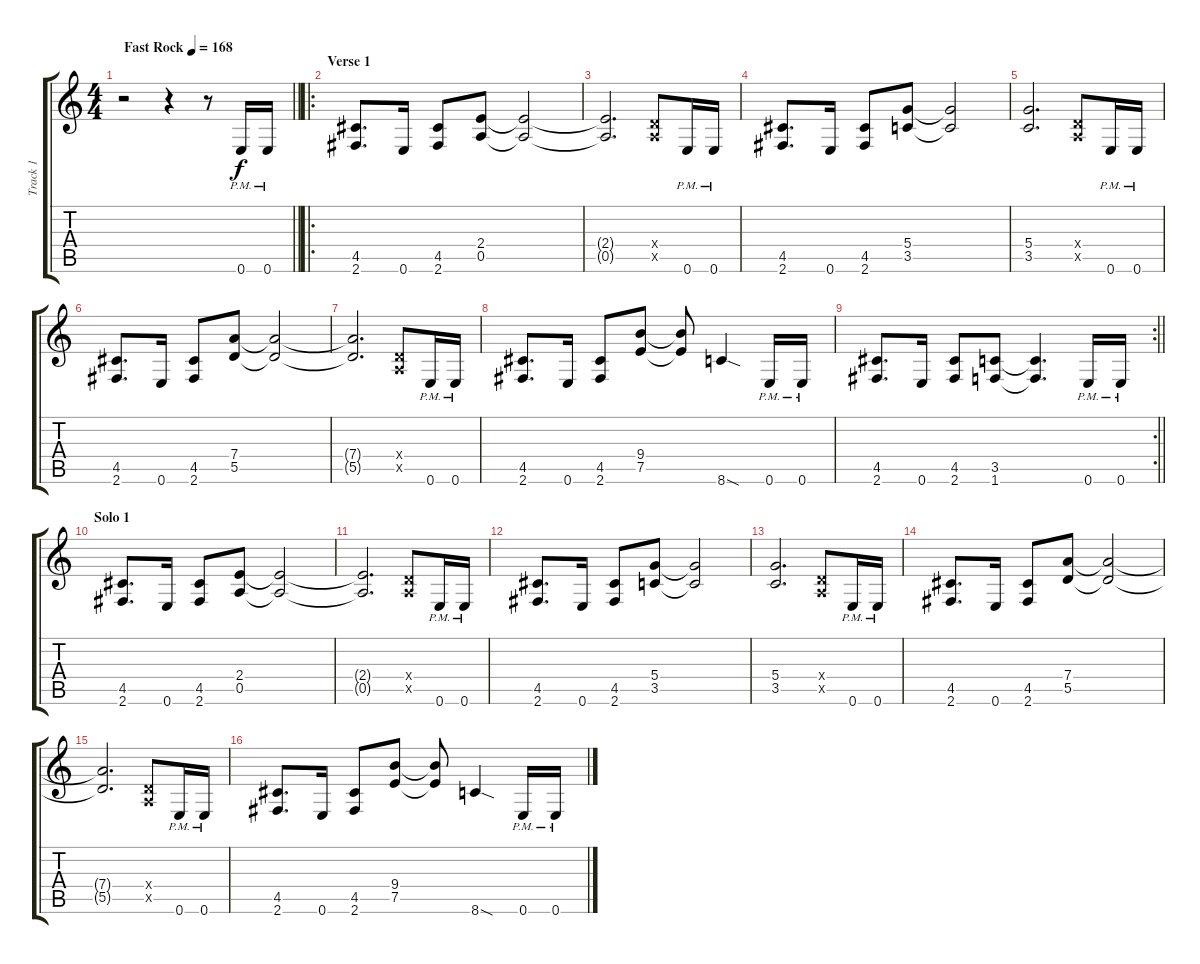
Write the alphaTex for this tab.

\track ("Track 1" "Track 1") {instrument distortionguitar}
\staff {score tabs}
\tuning (E4 B3 G3 D3 A2 E2) {hide}
\ts (4 4)
\tempo (168 "Fast Rock")
\clef g2
\barLineRight lightlight
\ks c
r.2{dy f instrument distortionguitar} r.4 r.8 0.6{pm}.16 0.6{pm}.16 |
\ro
\section ("" "Verse 1")
(4.5 2.6).8{d} 0.6.16 (4.5 2.6).8 (2.4 0.5).8 (2.4{t} 0.5{t}).2 |
(2.4{t} 0.5{t}).2{d} (0.4{x} 0.5{x}).8 0.6{pm}.16 0.6{pm}.16 |
(4.5 2.6).8{d} 0.6.16 (4.5 2.6).8 (5.4 3.5).8 (5.4{t} 3.5{t}).2 |
(5.4 3.5).2{d} (0.4{x} 0.5{x}).8 0.6{pm}.16 0.6{pm}.16 |
(4.5 2.6).8{d} 0.6.16 (4.5 2.6).8 (7.4 5.5).8 (7.4{t} 5.5{t}).2 |
(7.4{t} 5.5{t}).2{d} (0.4{x} 0.5{x}).8 0.6{pm}.16 0.6{pm}.16 |
(4.5 2.6).8{d} 0.6.16 (4.5 2.6).8 (9.4 7.5).8 (9.4{t} 7.5{t}).8 8.6{sod}.4 0.6{pm}.16 0.6{pm}.16 |
\rc 2
\barLineRight lightlight
(4.5 2.6).8{d} 0.6.16 (4.5 2.6).8 (3.5 1.6).8 (3.5{t} 1.6{t}).4{d} 0.6{pm}.16 0.6{pm}.16 |
\section ("" "Solo 1")
(4.5 2.6).8{d} 0.6.16 (4.5 2.6).8 (2.4 0.5).8 (2.4{t} 0.5{t}).2 |
(2.4{t} 0.5{t}).2{d} (0.4{x} 0.5{x}).8 0.6{pm}.16 0.6{pm}.16 |
(4.5 2.6).8{d} 0.6.16 (4.5 2.6).8 (5.4 3.5).8 (5.4{t} 3.5{t}).2 |
(5.4 3.5).2{d} (0.4{x} 0.5{x}).8 0.6{pm}.16 0.6{pm}.16 |
(4.5 2.6).8{d} 0.6.16 (4.5 2.6).8 (7.4 5.5).8 (7.4{t} 5.5{t}).2 |
(7.4{t} 5.5{t}).2{d} (0.4{x} 0.5{x}).8 0.6{pm}.16 0.6{pm}.16 |
(4.5 2.6).8{d} 0.6.16 (4.5 2.6).8 (9.4 7.5).8 (9.4{t} 7.5{t}).8 8.6{sod}.4 0.6{pm}.16 0.6{pm}.16
